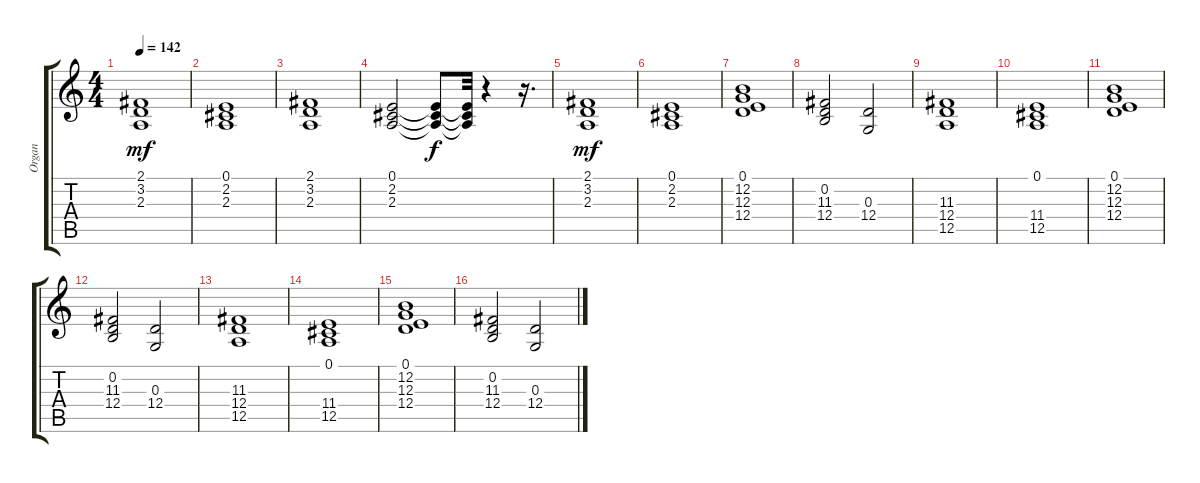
\track ("Organ" "Organ") {instrument drawbarorgan}
\staff {score tabs}
\tuning (E4 B3 G3 D3 A2 E2) {hide}
\ts (4 4)
\tempo 142
\clef g2
\ks c
(2.1 3.2 2.3).1{dy mf} |
(0.1 2.2 2.3).1 |
(2.1 3.2 2.3).1 |
(0.1 2.2 2.3).2 (0.1{t} 2.2{t} 2.3{t}).8{dy f} (0.1{t} 2.2{t} 2.3{t}).32 r.4 r.16{d} |
(2.1 3.2 2.3).1{dy mf} |
(0.1 2.2 2.3).1 |
(0.1 12.2 12.3 12.4).1 |
(0.2 11.3 12.4).2 (0.3 12.4).2 |
(11.3 12.4 12.5).1 |
(0.1 11.4 12.5).1 |
(0.1 12.2 12.3 12.4).1 |
(0.2 11.3 12.4).2 (0.3 12.4).2 |
(11.3 12.4 12.5).1 |
(0.1 11.4 12.5).1 |
(0.1 12.2 12.3 12.4).1 |
(0.2 11.3 12.4).2 (0.3 12.4).2
